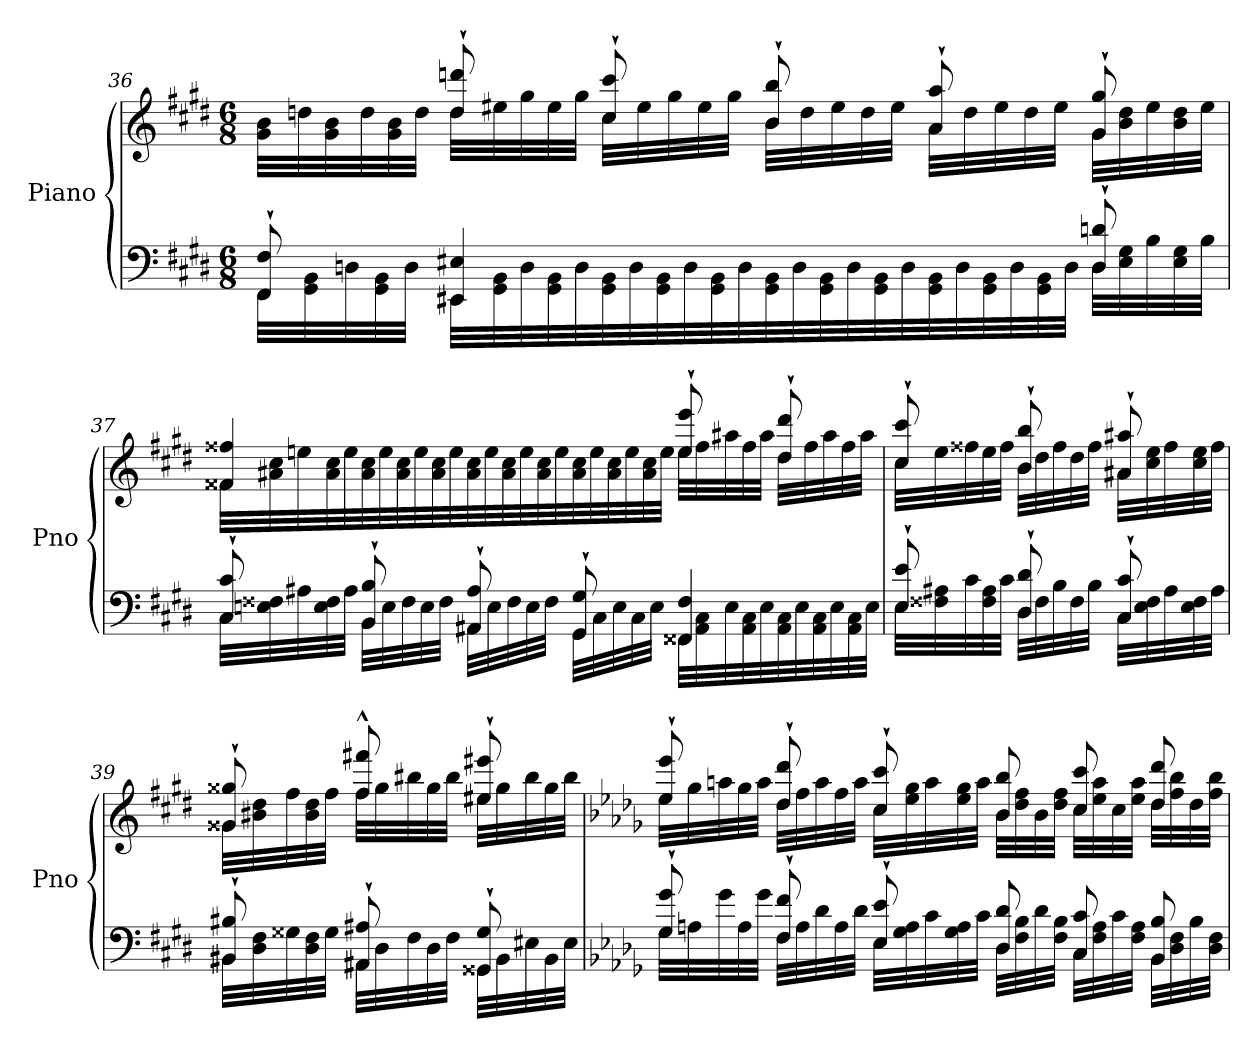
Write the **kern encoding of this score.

**kern	**kern
*part1	*part1
*staff2	*staff1
*I"Piano	*
*I'Pno	*
*clefF4	*clefG2
*k[f#c#g#d#]	*k[f#c#g#d#]
*M6/8	*M6/8
=36	=36
*^	*^
*	*Xtuplet	*	*Xtuplet
8FF#/` 8F#/`	40FF#\LLL	8ryy	48g#\ 48b\LLL
.	.	.	48ddn\
.	40GG#\ 40BB\	.	.
.	.	.	48g#\ 48b\
.	40Dn\	.	.
.	.	.	48dd\
.	40GG#\ 40BB\	.	.
.	.	.	48g#\ 48b\
.	40D\JJJ	.	.
.	.	.	48dd\JJJ
4EE#X/ 4E#X/	40EE#\LLL	8dd/` 8dddn/`	40dd\LLL
.	40GG#\ 40BB\	.	40ee#X\
.	40D\	.	40gg#\
.	40GG#\ 40BB\	.	40ee#\
.	40D\	.	40gg#\JJJ
.	48GG#\ 48BB\	8cc#/` 8ccc#/`	40cc#\LLL
.	48D\	.	.
.	.	.	40ee#\
.	48GG#\ 48BB\	.	.
.	.	.	40gg#\
.	48D\	.	.
.	.	.	40ee#\
.	48GG#\ 48BB\	.	.
.	.	.	40gg#\JJJ
.	48D\	.	.
8ryy	48GG#\ 48BB\	8b/` 8bb/`	40b\LLL
.	48D\	.	.
.	.	.	40dd\
.	48GG#\ 48BB\	.	.
.	.	.	40ee#\
.	48D\	.	.
.	.	.	40dd\
.	48GG#\ 48BB\	.	.
.	.	.	40ee#\JJJ
.	48D\	.	.
8ryy	48GG#\ 48BB\	8a/` 8aa/`	40a\LLL
.	48D\	.	.
.	.	.	40dd\
.	48GG#\ 48BB\	.	.
.	.	.	40ee#\
.	48D\	.	.
.	.	.	40dd\
.	48GG#\ 48BB\	.	.
.	.	.	40ee#\JJJ
.	48D\JJJ	.	.
8D/` 8dn/`	40D\LLL	8g#/` 8gg#/`	40g#\LLL
.	40E#\ 40G#\	.	40b\ 40dd\
.	40B\	.	40ee#\
.	40E#\ 40G#\	.	40b\ 40dd\
.	40B\JJJ	.	40ee#\JJJ
!!LO:LB:g=z	!!
=37	=37	=37	=37
8C#/` 8c#/`	40C#\LLL	4f##X/ 4ff##X/	40f##\LLL
.	40En\ 40F##X\	.	40a#X\ 40cc#\
.	40A#X\	.	40een\
.	40E\ 40F##\	.	40a#\ 40cc#\
.	40A#\JJJ	.	40ee\
8BB/` 8B/`	40BB\LLL	.	48a#\ 48cc#\
.	.	.	48ee\
.	40E\	.	.
.	.	.	48a#\ 48cc#\
.	40F##\	.	.
.	.	.	48ee\
.	40E\	.	.
.	.	.	48a#\ 48cc#\
.	40F##\JJJ	.	.
.	.	.	48ee\
8AA#X/` 8A#/`	40AA#\LLL	8ryy	48a#\ 48cc#\
.	.	.	48ee\
.	40E\	.	.
.	.	.	48a#\ 48cc#\
.	40F##\	.	.
.	.	.	48ee\
.	40E\	.	.
.	.	.	48a#\ 48cc#\
.	40F##\JJJ	.	.
.	.	.	48ee\
8GG#/` 8G#/`	40GG#\LLL	8ryy	48a#\ 48cc#\
.	.	.	48ee\
.	40C#\	.	.
.	.	.	48a#\ 48cc#\
.	40E\	.	.
.	.	.	48ee\
.	40C#\	.	.
.	.	.	48a#\ 48cc#\
.	40E\JJJ	.	.
.	.	.	48ee\JJJ
4FF##X/ 4F##/	40FF##\LLL	8ee/` 8eee/`	40ee\LLL
.	40AA#\ 40C#\	.	40ff##\
.	40E\	.	40aa#X\
.	40AA#\ 40C#\	.	40ff##\
.	40E\	.	40aa#\JJJ
.	48AA#\ 48C#\	8dd#/` 8ddd#/`	40dd#\LLL
.	48E\	.	.
.	.	.	40ff##\
.	48AA#\ 48C#\	.	.
.	.	.	40aa#\
.	48E\	.	.
.	.	.	40ff##\
.	48AA#\ 48C#\	.	.
.	.	.	40aa#\JJJ
.	48E\JJJ	.	.
=38	=38	=38	=38
8E/` 8e/`	40E\LLL	8cc#/` 8ccc#/`	40cc#\LLL
.	40F##X\ 40A#X\	.	40ee\
.	40c#\	.	40ff##X\
.	40F##\ 40A#\	.	40ee\
.	40c#\JJJ	.	40ff##\JJJ
8D#/` 8d#/`	40D#\LLL	8b/` 8bb/`	40b\LLL
.	40F##\	.	40dd#\
.	40B\	.	40ff##\
.	40F##\	.	40dd#\
.	40B\JJJ	.	40ff##\JJJ
8C#/` 8c#/`	40C#\LLL	8a#X/` 8aa#X/`	40a#\LLL
.	40E\ 40F##\	.	40cc#\ 40ee\
.	40A#\	.	40ff##\
.	40E\ 40F##\	.	40cc#\ 40ee\
.	40A#\JJJ	.	40ff##\JJJ
!!LO:LB:g=z	!!
=39	=39	=39	=39
8BB#X/` 8B#X/`	40BB#\LLL	8g##X/` 8gg##X/`	40g##X\LLL
.	40D#\ 40F#\	.	40b#X\ 40dd#\
.	40G##X\	.	40ff#\
.	40D#\ 40F#\	.	40b#\ 40dd#\
.	40G##\JJJ	.	40ff#\JJJ
8AA#X/` 8A#X/`	40AA#\LLL	8ff#/^^ 8fff#X/^^	40ff#\LLL
.	40D#\	.	40gg##\
.	40F#\	.	40bb#X\
.	40D#\	.	40gg##\
.	40F#\JJJ	.	40bb#\JJJ
8GG##X/` 8G##/`	40GG##X\LLL	8ee#X/` 8eee#X/`	40ee#\LLL
.	40BB#\	.	40gg##\
.	40E#X\	.	40bb#\
.	40BB#\	.	40gg##\
.	40E#\JJJ	.	40bb#\JJJ
=40	=40	=40	=40
*k[b-e-a-d-g-]	*	*k[b-e-a-d-g-]	*
8G-/` 8g-/`	40G-\LLL	8ee-/` 8eee-/`	40ee-\LLL
.	40An\	.	40gg-\
.	40g-\	.	40aan\
.	40A\	.	40gg-\
.	40g-\JJJ	.	40aa\JJJ
8F/` 8f/`	40F\LLL	8dd-/` 8ddd-/`	40dd-\LLL
.	40A\	.	40ff\
.	40d-\	.	40aa\
.	40A\	.	40ff\
.	40d-\JJJ	.	40aa\JJJ
8E-/` 8e-/`	40E-\LLL	8cc/` 8ccc/`	40cc\LLL
.	40G-\ 40A\	.	40ee-\ 40gg-\
.	40c\	.	40aa\
.	40G-\ 40A\	.	40ee-\ 40gg-\
.	40c\JJJ	.	40aa\JJJ
8D-/ 8d-/	32D-\LLL	8b-/ 8bb-/	32b-\LLL
.	32F\ 32B-\	.	32dd-\ 32ff\
.	32d-\	.	32b-\
.	32F\ 32B-\JJJ	.	32dd-\ 32ff\JJJ
8C/ 8c/	32C\LLL	8cc/ 8ccc/	32cc\LLL
.	32F\ 32A\	.	32ee-\ 32aa\
.	32c\	.	32cc\
.	32F\ 32A\JJJ	.	32ee-\ 32aa\JJJ
8BB-/ 8B-/	32BB-\LLL	8dd-/ 8ddd-/	32dd-\LLL
.	32D-\ 32F\	.	32ff\ 32bb-\
.	32B-\	.	32dd-\
.	32D-\ 32F\JJJ	.	32ff\ 32bb-\JJJ
*v	*v	*	*
*	*v	*v
=	=
*-	*-
